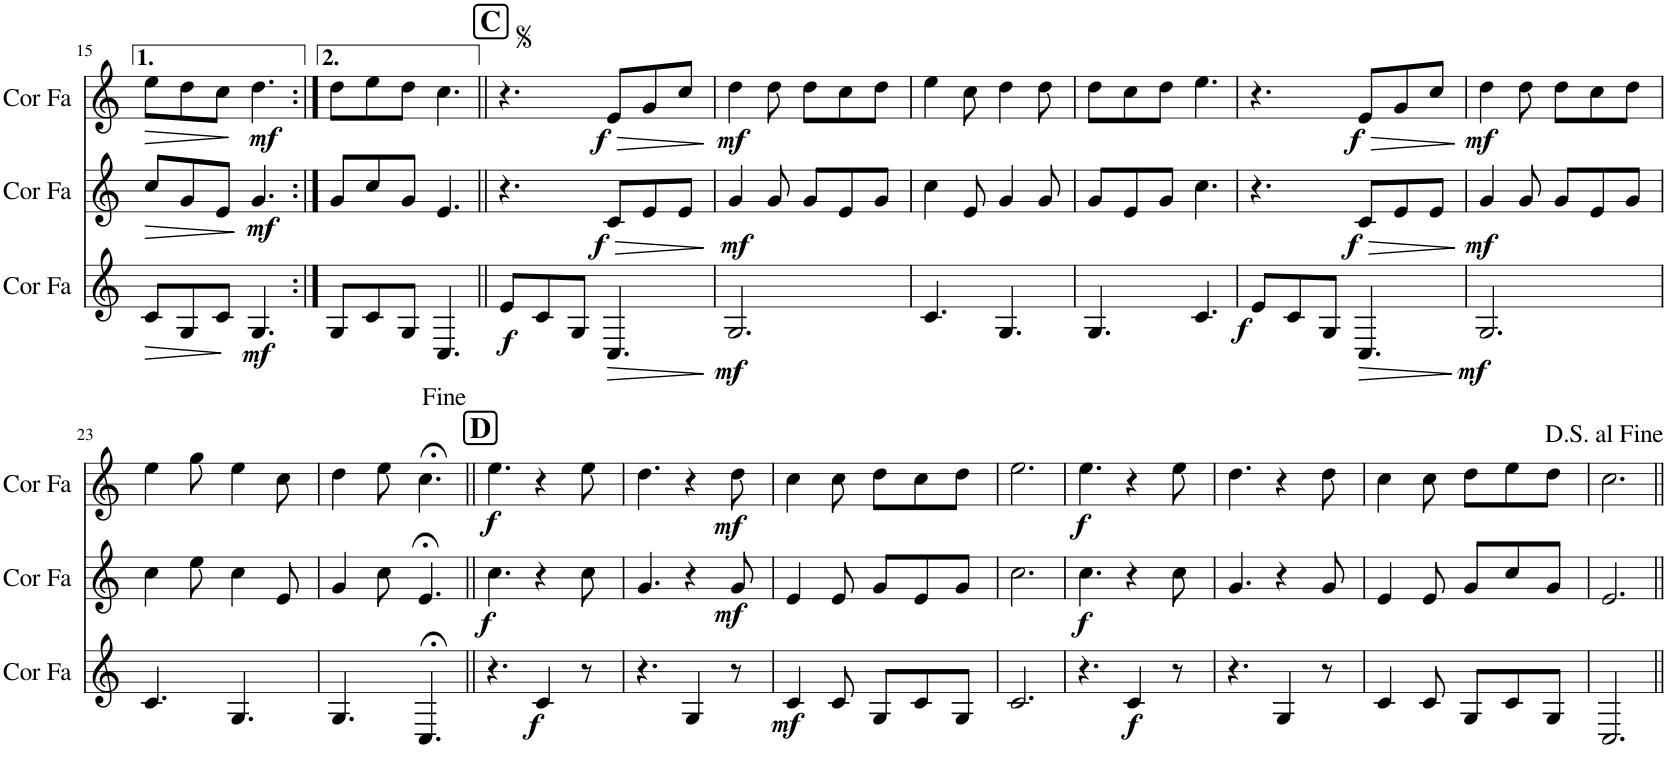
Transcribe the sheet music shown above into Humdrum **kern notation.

**kern	**dynam	**kern	**dynam	**kern	**dynam
*part3	*part3	*part2	*part2	*part1	*part1
*staff3	*staff3	*staff2	*staff2	*staff1	*staff1
*I"Cor en Fa	*	*I"Cor en Fa	*	*I"Cor en Fa	*
*I'Cor Fa	*	*I'Cor Fa	*	*I'Cor Fa	*
!!LO:PB:g=z
*clefG2	*	*clefG2	*	*clefG2	*
*Trd4c7	*	*Trd4c7	*	*Trd4c7	*
*k[]	*	*k[]	*	*k[]	*
*M6/8	*	*M6/8	*	*M6/8	*
=15	=15	=15	=15	=15	=15
!	!LO:HP:b	!	!LO:HP:b	!	!LO:HP:b
8c/L	>	8cc/L	>	8ee\L	>
8G/	.	8g/	.	8dd\	.
8c/J	.	8e/J	.	8cc\J	.
!	!LO:DY:b	!	!LO:DY:b	!	!LO:DY:b
4.G/	mf	4.g/	mf	4.dd\	mf
.	]	.	]	.	]
=16:|!	=16:|!	=16:|!	=16:|!	=16:|!	=16:|!
8G/L	.	8g/L	.	8dd\L	.
8c/	.	8cc/	.	8ee\	.
8G/J	.	8g/J	.	8dd\J	.
4.C/	.	4.e/	.	4.cc\	.
!!LO:REH:place=s1:a:B:cj:fs=14:t=C
=17||	=17||	=17||	=17||	=17||	=17||
!	!LO:DY:b	!	!	!	!
8e/L	f	4.r	.	4.r	.
8c/	.	.	.	.	.
8G/J	.	.	.	.	.
!	!LO:HP:b	!	!LO:HP:b	!	!LO:HP:b
!	!	!	!LO:DY:n=1:b	!	!LO:DY:n=1:b
4.C/	>	8c/L	> f	8e/L	> f
.	.	8e/	.	8g/	.
.	.	8e/J	.	8cc/J	.
.	]	.	]	.	]
=18	=18	=18	=18	=18	=18
!	!LO:DY:b	!	!LO:DY:b	!	!LO:DY:b
2.G/	mf	4g/	mf	4dd\	mf
.	.	8g/	.	8dd\	.
.	.	8g/L	.	8dd\L	.
.	.	8e/	.	8cc\	.
.	.	8g/J	.	8dd\J	.
=19	=19	=19	=19	=19	=19
4.c/	.	4cc\	.	4ee\	.
.	.	8e/	.	8cc\	.
4.G/	.	4g/	.	4dd\	.
.	.	8g/	.	8dd\	.
=20	=20	=20	=20	=20	=20
4.G/	.	8g/L	.	8dd\L	.
.	.	8e/	.	8cc\	.
.	.	8g/J	.	8dd\J	.
4.c/	.	4.cc\	.	4.ee\	.
=21	=21	=21	=21	=21	=21
!	!LO:DY:b	!	!	!	!
8e/L	f	4.r	.	4.r	.
8c/	.	.	.	.	.
8G/J	.	.	.	.	.
!	!LO:HP:b	!	!LO:HP:b	!	!LO:HP:b
!	!	!	!LO:DY:n=1:b	!	!LO:DY:n=1:b
4.C/	>	8c/L	> f	8e/L	> f
.	.	8e/	.	8g/	.
.	.	8e/J	.	8cc/J	.
.	]	.	]	.	]
=22	=22	=22	=22	=22	=22
!	!LO:DY:b	!	!LO:DY:b	!	!LO:DY:b
2.G/	mf	4g/	mf	4dd\	mf
.	.	8g/	.	8dd\	.
.	.	8g/L	.	8dd\L	.
.	.	8e/	.	8cc\	.
.	.	8g/J	.	8dd\J	.
!!LO:LB:g=z
=23	=23	=23	=23	=23	=23
4.c/	.	4cc\	.	4ee\	.
.	.	8ee\	.	8gg\	.
4.G/	.	4cc\	.	4ee\	.
.	.	8e/	.	8cc\	.
=24	=24	=24	=24	=24	=24
4.G/	.	4g/	.	4dd\	.
.	.	8cc\	.	8ee\	.
4.C;</	.	4.e;</	.	4.cc;<\	.
!!LO:REH:place=s1:a:B:cj:fs=14:t=D
=25||	=25||	=25||	=25||	=25||	=25||
!	!	!	!LO:DY:b	!	!LO:DY:b
4.r	.	4.cc\	f	4.ee\	f
!	!LO:DY:b	!	!	!	!
4c/	f	4r	.	4r	.
8r	.	8cc\	.	8ee\	.
=26	=26	=26	=26	=26	=26
4.r	.	4.g/	.	4.dd\	.
4G/	.	4r	.	4r	.
!	!	!	!LO:DY:b	!	!LO:DY:b
8r	.	8g/	mf	8dd\	mf
=27	=27	=27	=27	=27	=27
!	!LO:DY:b	!	!	!	!
4c/	mf	4e/	.	4cc\	.
8c/	.	8e/	.	8cc\	.
8G/L	.	8g/L	.	8dd\L	.
8c/	.	8e/	.	8cc\	.
8G/J	.	8g/J	.	8dd\J	.
=28	=28	=28	=28	=28	=28
2.c/	.	2.cc\	.	2.ee\	.
=29	=29	=29	=29	=29	=29
!	!	!	!LO:DY:b	!	!LO:DY:b
4.r	.	4.cc\	f	4.ee\	f
!	!LO:DY:b	!	!	!	!
4c/	f	4r	.	4r	.
8r	.	8cc\	.	8ee\	.
=30	=30	=30	=30	=30	=30
4.r	.	4.g/	.	4.dd\	.
4G/	.	4r	.	4r	.
8r	.	8g/	.	8dd\	.
=31	=31	=31	=31	=31	=31
4c/	.	4e/	.	4cc\	.
8c/	.	8e/	.	8cc\	.
8G/L	.	8g/L	.	8dd\L	.
8c/	.	8cc/	.	8ee\	.
8G/J	.	8g/J	.	8dd\J	.
=32	=32	=32	=32	=32	=32
2.C/	.	2.e/	.	2.cc\	.
=||	=||	=||	=||	=||	=||
*-	*-	*-	*-	*-	*-
